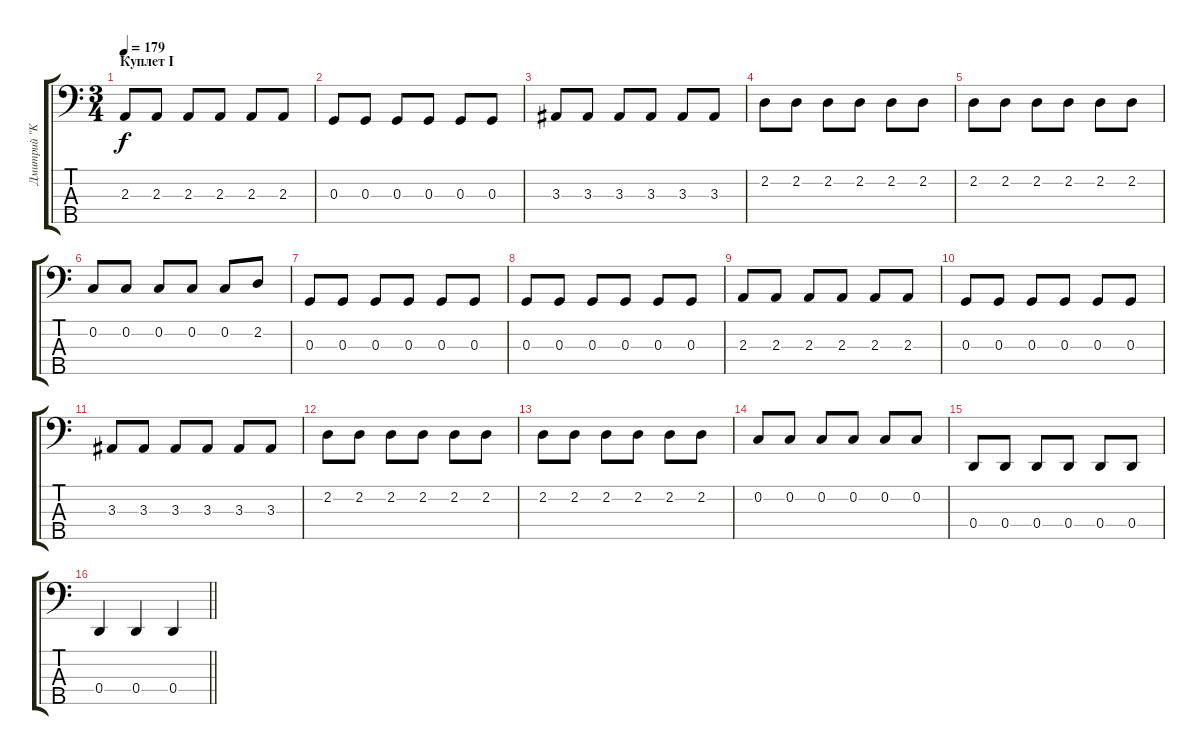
\track ("Дмитрий \"Kawazu\" Голяшев" "Дмитрий \"K") {instrument electricbassfinger}
\staff {score tabs}
\tuning (F2 C2 G1 D1 A0) {hide}
\ts (3 4)
\section ("" "Куплет I")
\tempo 179
\clef f4
\ks c
2.3.8{dy f} 2.3.8 2.3.8 2.3.8 2.3.8 2.3.8 |
0.3.8 0.3.8 0.3.8 0.3.8 0.3.8 0.3.8 |
3.3.8 3.3.8 3.3.8 3.3.8 3.3.8 3.3.8 |
2.2.8 2.2.8 2.2.8 2.2.8 2.2.8 2.2.8 |
2.2.8 2.2.8 2.2.8 2.2.8 2.2.8 2.2.8 |
0.2.8 0.2.8 0.2.8 0.2.8 0.2.8 2.2.8 |
0.3.8 0.3.8 0.3.8 0.3.8 0.3.8 0.3.8 |
0.3.8 0.3.8 0.3.8 0.3.8 0.3.8 0.3.8 |
2.3.8 2.3.8 2.3.8 2.3.8 2.3.8 2.3.8 |
0.3.8 0.3.8 0.3.8 0.3.8 0.3.8 0.3.8 |
3.3.8 3.3.8 3.3.8 3.3.8 3.3.8 3.3.8 |
2.2.8 2.2.8 2.2.8 2.2.8 2.2.8 2.2.8 |
2.2.8 2.2.8 2.2.8 2.2.8 2.2.8 2.2.8 |
0.2.8 0.2.8 0.2.8 0.2.8 0.2.8 0.2.8 |
0.4.8 0.4.8 0.4.8 0.4.8 0.4.8 0.4.8 |
\barLineRight lightlight
0.4.4 0.4.4 0.4.4
